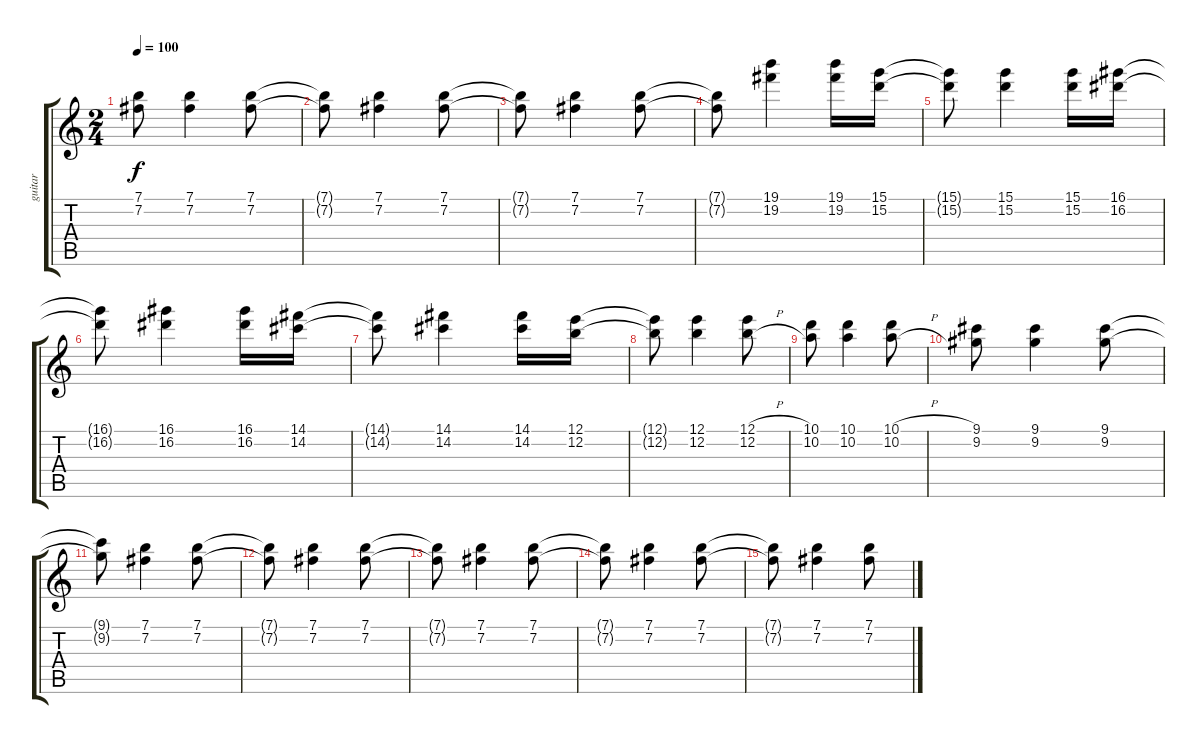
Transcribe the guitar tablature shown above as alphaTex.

\track ("guitar" "guitar") {instrument electricguitarclean}
\staff {score tabs}
\tuning (E4 B3 G3 D3 A2 E2) {hide}
\ts (2 4)
\tempo 100
\clef g2
\ks c
(7.1{t} 7.2{t}).8{dy f} (7.1 7.2).4 (7.1 7.2).8 |
(7.1{t} 7.2{t}).8 (7.1 7.2).4 (7.1 7.2).8 |
(7.1{t} 7.2{t}).8 (7.1 7.2).4 (7.1 7.2).8 |
(7.1{t} 7.2{t}).8 (19.1 19.2).4 (19.1 19.2).16 (15.1 15.2).16 |
(15.1{t} 15.2{t}).8 (15.1 15.2).4 (15.1 15.2).16 (16.1 16.2).16 |
(16.1{t} 16.2{t}).8 (16.1 16.2).4 (16.1 16.2).16 (14.1 14.2).16 |
(14.1{t} 14.2{t}).8 (14.1 14.2).4 (14.1 14.2).16 (12.1 12.2).16 |
(12.1{t} 12.2{t}).8 (12.1 12.2).4 (12.1{h} 12.2{h}).8 |
(10.1 10.2).8 (10.1 10.2).4 (10.1{h} 10.2{h}).8 |
(9.1 9.2).8 (9.1 9.2).4 (9.1 9.2).8 |
(9.1{t} 9.2{t}).8 (7.1 7.2).4 (7.1 7.2).8 |
(7.1{t} 7.2{t}).8 (7.1 7.2).4 (7.1 7.2).8 |
(7.1{t} 7.2{t}).8 (7.1 7.2).4 (7.1 7.2).8 |
(7.1{t} 7.2{t}).8 (7.1 7.2).4 (7.1 7.2).8 |
(7.1{t} 7.2{t}).8 (7.1 7.2).4 (7.1 7.2).8
